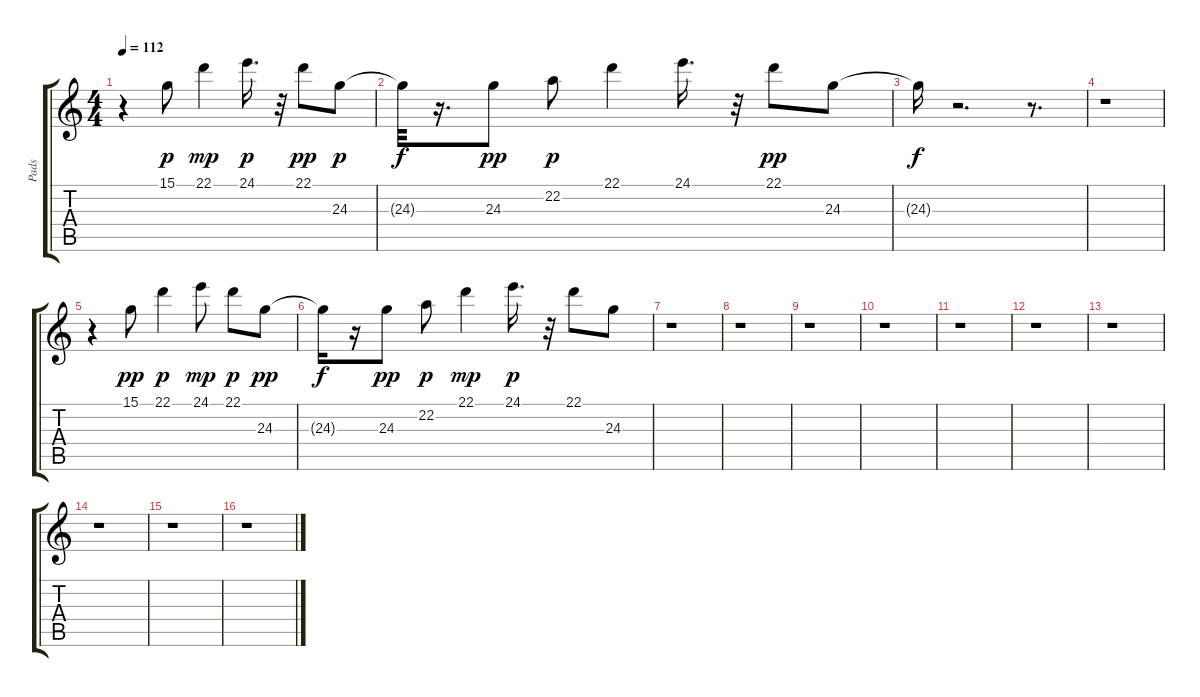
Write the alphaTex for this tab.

\track ("Pads" "Pads") {instrument pad5bowed}
\staff {score tabs}
\tuning (E4 B3 G3 D3 A2 E2) {hide}
\ts (4 4)
\tempo 112
\clef g2
\ks c
r.4{dy p} 15.1.8 22.1.4{dy mp} 24.1.16{d dy p} r.32 22.1.8{dy pp} 24.3.8{dy p} |
24.3{t}.32{dy f} r.16{d} 24.3.8{dy pp} 22.2.8{dy p} 22.1.4 24.1.16{d} r.32 22.1.8{dy pp} 24.3.8 |
24.3{t}.16{dy f} r.2{d} r.8{d} |
r.1 |
r.4 15.1.8{dy pp} 22.1.4{dy p} 24.1.8{dy mp} 22.1.8{dy p} 24.3.8{dy pp} |
24.3{t}.16{dy f} r.16 24.3.8{dy pp} 22.2.8{dy p} 22.1.4{dy mp} 24.1.16{d dy p} r.32 22.1.8 24.3.8 |
r.1 |
r.1 |
r.1 |
r.1 |
r.1 |
r.1 |
r.1 |
r.1 |
r.1 |
r.1
